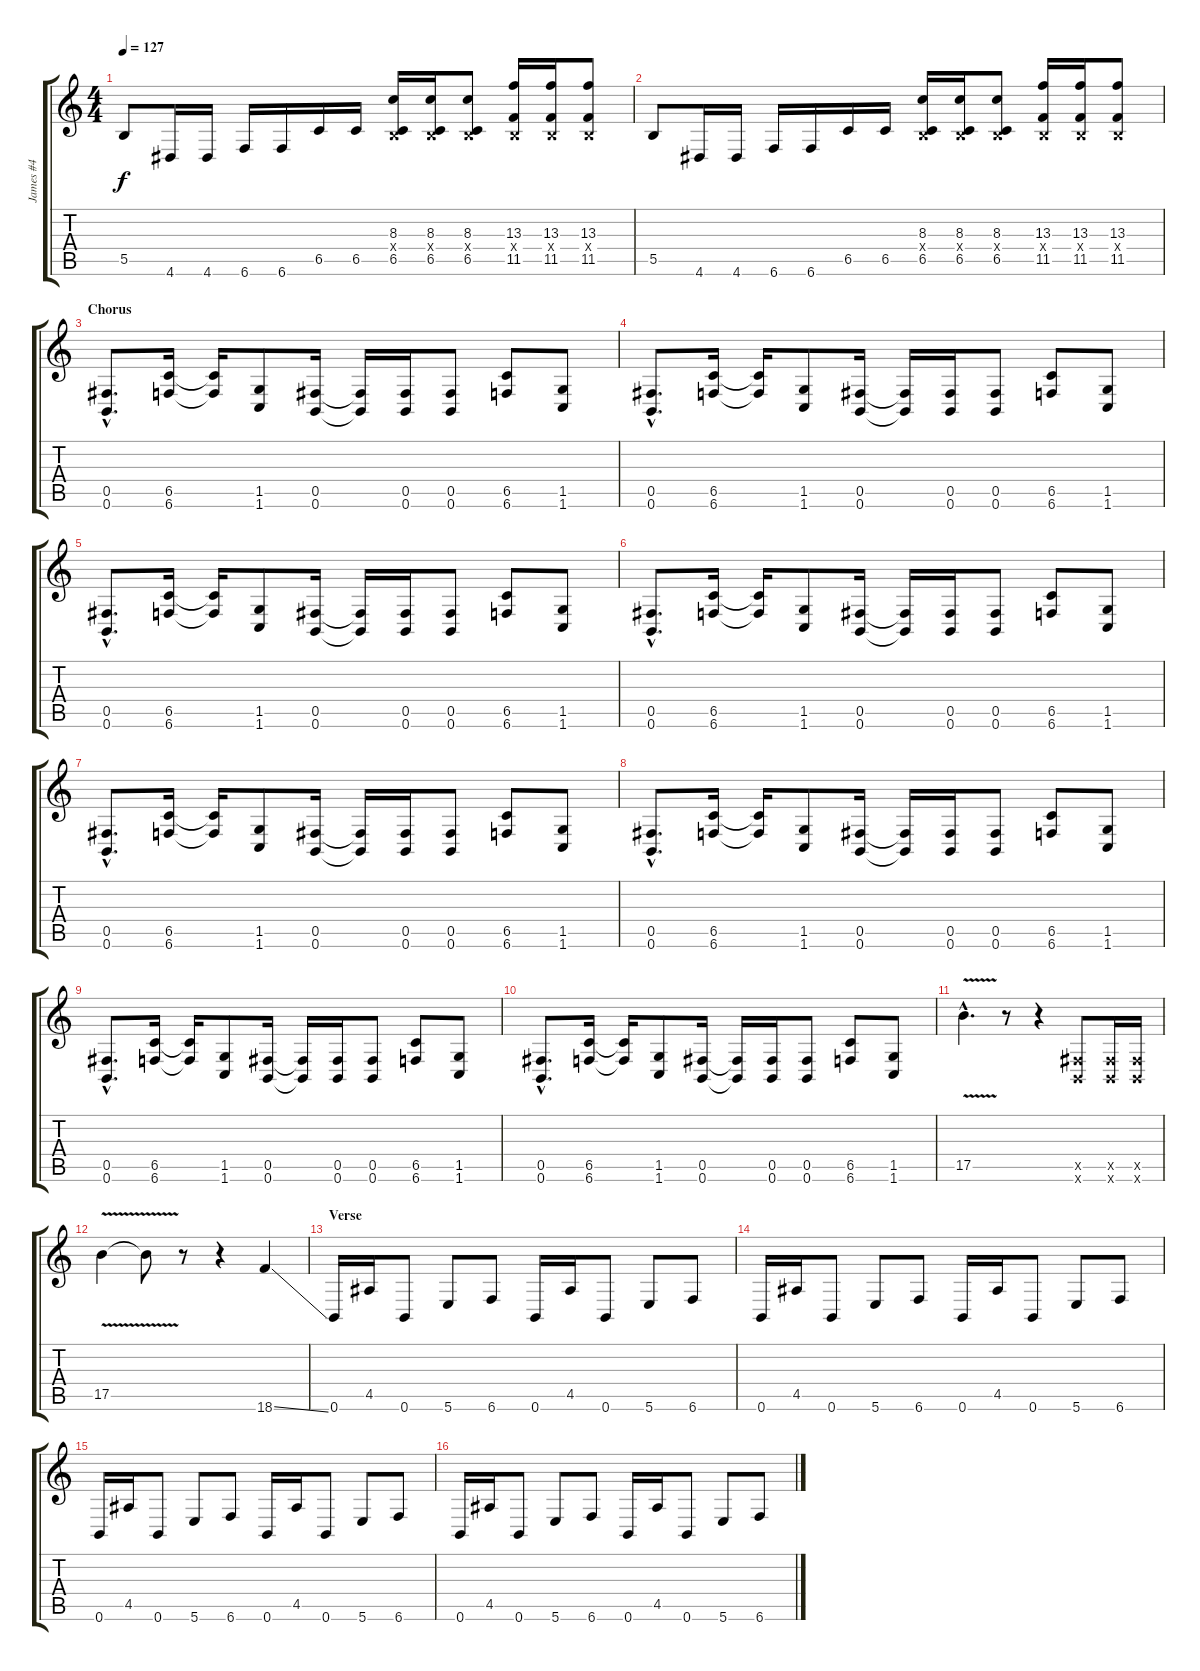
\track ("James #4" "James #4") {instrument distortionguitar}
\staff {score tabs}
\tuning (Db4 Ab3 E3 B2 Gb2 B1) {hide}
\ts (4 4)
\tempo 127
\clef g2
\ks c
5.5.8{dy f} 4.6.16 4.6.16 6.6.16 6.6.16 6.5.16 6.5.16 (8.3 0.4{x} 6.5).16 (8.3 0.4{x} 6.5).16 (8.3 0.4{x} 6.5).8 (13.3 0.4{x} 11.5).16 (13.3 0.4{x} 11.5).16 (13.3 0.4{x} 11.5).8 |
5.5.8 4.6.16 4.6.16 6.6.16 6.6.16 6.5.16 6.5.16 (8.3 0.4{x} 6.5).16 (8.3 0.4{x} 6.5).16 (8.3 0.4{x} 6.5).8 (13.3 0.4{x} 11.5).16 (13.3 0.4{x} 11.5).16 (13.3 0.4{x} 11.5).8 |
\section ("" "Chorus")
(0.5{hac} 0.6{hac}).8{d} (6.5 6.6).16 (6.5{t} 6.6{t}).16 (1.5 1.6).8 (0.5 0.6).16 (0.5{t} 0.6{t}).16 (0.5 0.6).16 (0.5 0.6).8 (6.5 6.6).8 (1.5 1.6).8 |
(0.5{hac} 0.6{hac}).8{d} (6.5 6.6).16 (6.5{t} 6.6{t}).16 (1.5 1.6).8 (0.5 0.6).16 (0.5{t} 0.6{t}).16 (0.5 0.6).16 (0.5 0.6).8 (6.5 6.6).8 (1.5 1.6).8 |
(0.5{hac} 0.6{hac}).8{d} (6.5 6.6).16 (6.5{t} 6.6{t}).16 (1.5 1.6).8 (0.5 0.6).16 (0.5{t} 0.6{t}).16 (0.5 0.6).16 (0.5 0.6).8 (6.5 6.6).8 (1.5 1.6).8 |
(0.5{hac} 0.6{hac}).8{d} (6.5 6.6).16 (6.5{t} 6.6{t}).16 (1.5 1.6).8 (0.5 0.6).16 (0.5{t} 0.6{t}).16 (0.5 0.6).16 (0.5 0.6).8 (6.5 6.6).8 (1.5 1.6).8 |
(0.5{hac} 0.6{hac}).8{d} (6.5 6.6).16 (6.5{t} 6.6{t}).16 (1.5 1.6).8 (0.5 0.6).16 (0.5{t} 0.6{t}).16 (0.5 0.6).16 (0.5 0.6).8 (6.5 6.6).8 (1.5 1.6).8 |
(0.5{hac} 0.6{hac}).8{d} (6.5 6.6).16 (6.5{t} 6.6{t}).16 (1.5 1.6).8 (0.5 0.6).16 (0.5{t} 0.6{t}).16 (0.5 0.6).16 (0.5 0.6).8 (6.5 6.6).8 (1.5 1.6).8 |
(0.5{hac} 0.6{hac}).8{d} (6.5 6.6).16 (6.5{t} 6.6{t}).16 (1.5 1.6).8 (0.5 0.6).16 (0.5{t} 0.6{t}).16 (0.5 0.6).16 (0.5 0.6).8 (6.5 6.6).8 (1.5 1.6).8 |
(0.5{hac} 0.6{hac}).8{d} (6.5 6.6).16 (6.5{t} 6.6{t}).16 (1.5 1.6).8 (0.5 0.6).16 (0.5{t} 0.6{t}).16 (0.5 0.6).16 (0.5 0.6).8 (6.5 6.6).8 (1.5 1.6).8 |
17.5{v hac}.4{d} r.8 r.4 (0.5{x} 0.6{x}).8 (0.5{x} 0.6{x}).16 (0.5{x} 0.6{x}).16 |
17.5{v}.4 17.5{t}.8 r.8 r.4 18.6{ss}.4 |
\section ("" "Verse")
0.6.16 4.5.16 0.6.8 5.6.8 6.6.8 0.6.16 4.5.16 0.6.8 5.6.8 6.6.8 |
0.6.16 4.5.16 0.6.8 5.6.8 6.6.8 0.6.16 4.5.16 0.6.8 5.6.8 6.6.8 |
0.6.16 4.5.16 0.6.8 5.6.8 6.6.8 0.6.16 4.5.16 0.6.8 5.6.8 6.6.8 |
0.6.16 4.5.16 0.6.8 5.6.8 6.6.8 0.6.16 4.5.16 0.6.8 5.6.8 6.6.8
